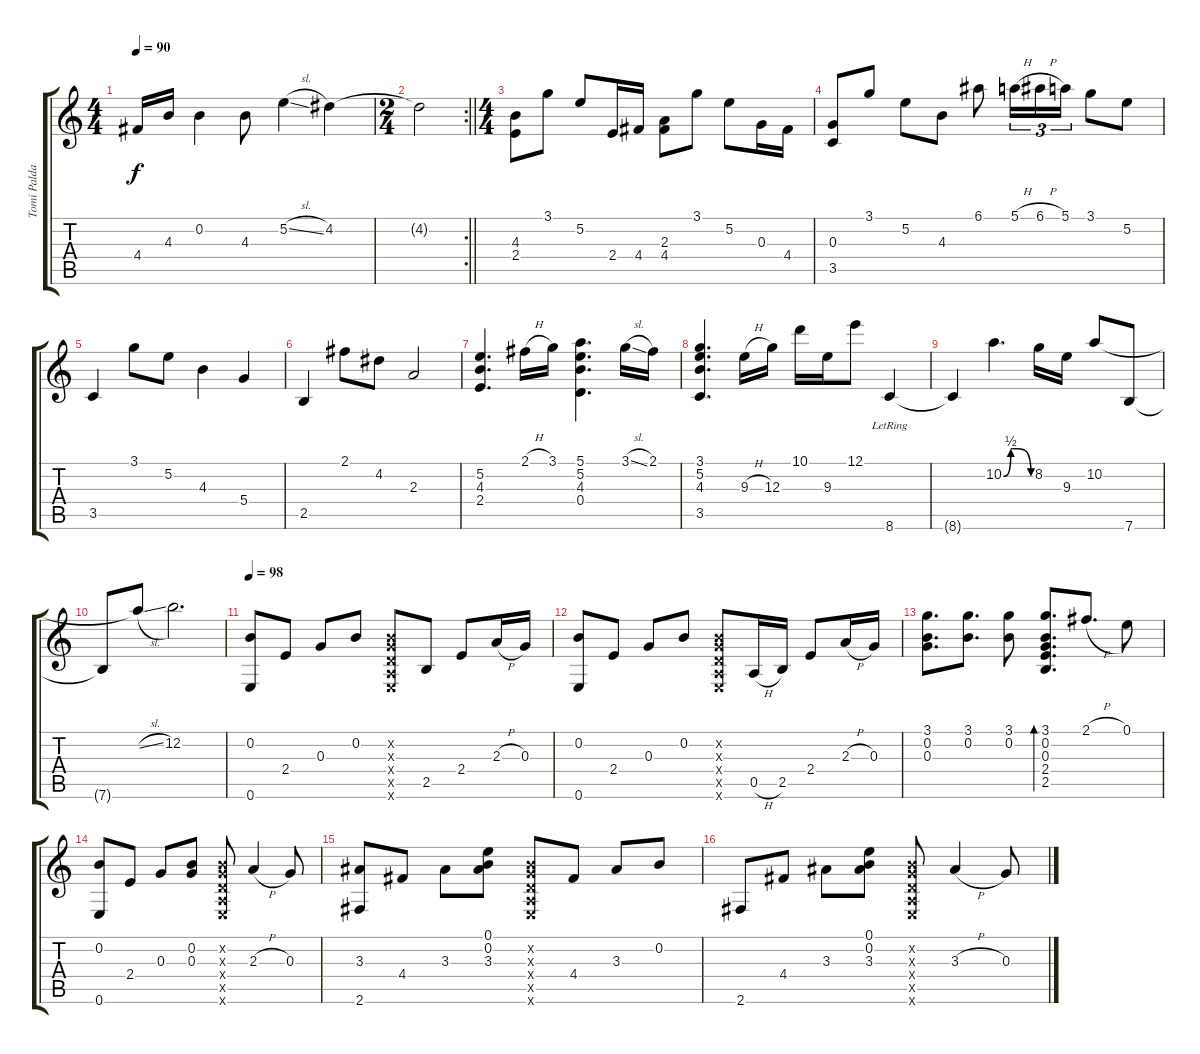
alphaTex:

\track ("Tomi Paldanius" "Tomi Palda") {instrument acousticguitarsteel}
\staff {score tabs}
\tuning (E4 B3 G3 D3 A2 E2) {hide}
\ts (4 4)
\tempo 90
\clef g2
\ks c
4.4.16{dy f} 4.3.16 0.2.4 4.3.8 5.2{sl}.4 4.2.4 |
\rc 2
\ts (2 4)
\barLineRight lightlight
4.2{t}.2 |
\ts (4 4)
(4.3 2.4).8 3.1.8 5.2.8 2.4.16 4.4.16 (2.3 4.4).8 3.1.8 5.2.8 0.3.16 4.4.16 |
(0.3 3.5).8 3.1.8 5.2.8 4.3.8 6.1.8 5.1{h}.16{tu (3 2)} 6.1{h}.16{tu (3 2)} 5.1.16{tu (3 2)} 3.1.8 5.2.8 |
3.5.4 3.1.8 5.2.8 4.3.4 5.4.4 |
2.5.4 2.1.8 4.2.8 2.3.2 |
(5.2 4.3 2.4).4{d} 2.1{h}.16 3.1.16 (5.1 5.2 4.3 0.4).4{d} 3.1{sl}.16 2.1.16 |
(3.1 5.2 4.3 3.5).4{d} 9.3{h}.16 12.3.16 10.1.16 9.3.16 12.1.8 8.6{lr}.4 |
8.6{t}.4 10.2{be (custom 0 0 16 2 20 2 25 2 30 2 60 0)}.4{d} 8.2.16 9.3.16 10.2.8 7.6.8 |
7.6{t}.8 10.2{sl t}.8 12.2.2{d} |
\tempo 98
(0.2 0.6).8 2.4.8 0.3.8 0.2.8 (0.2{x} 0.3{x} 0.4{x} 0.5{x} 0.6{x}).8 2.5.8 2.4.8 2.3{h}.16 0.3.16 |
(0.2 0.6).8 2.4.8 0.3.8 0.2.8 (0.2{x} 0.3{x} 0.4{x} 0.5{x} 0.6{x}).8 0.5{h}.16 2.5.16 2.4.8 2.3{h}.16 0.3.16 |
(3.1 0.2 0.3).8{d} (3.1 0.2).8{d} (3.1 0.2).8 (3.1 0.2 0.3 2.4 2.5).8{d bd 120} 2.1{h}.8{d} 0.1.8 |
(0.2 0.6).8 2.4.8 0.3.8 (0.2 0.3).8 (0.2{x} 0.3{x} 0.4{x} 0.5{x} 0.6{x}).8 2.3{h}.4 0.3.8 |
(3.3 2.6).8 4.4.8 3.3.8 (0.1 0.2 3.3).8 (0.2{x} 0.3{x} 0.4{x} 0.5{x} 0.6{x}).8 4.4.8 3.3.8 0.2.8 |
2.6.8 4.4.8 3.3.8 (0.1 0.2 3.3).8 (0.2{x} 0.3{x} 0.4{x} 0.5{x} 0.6{x}).8 3.3{h}.4 0.3.8
